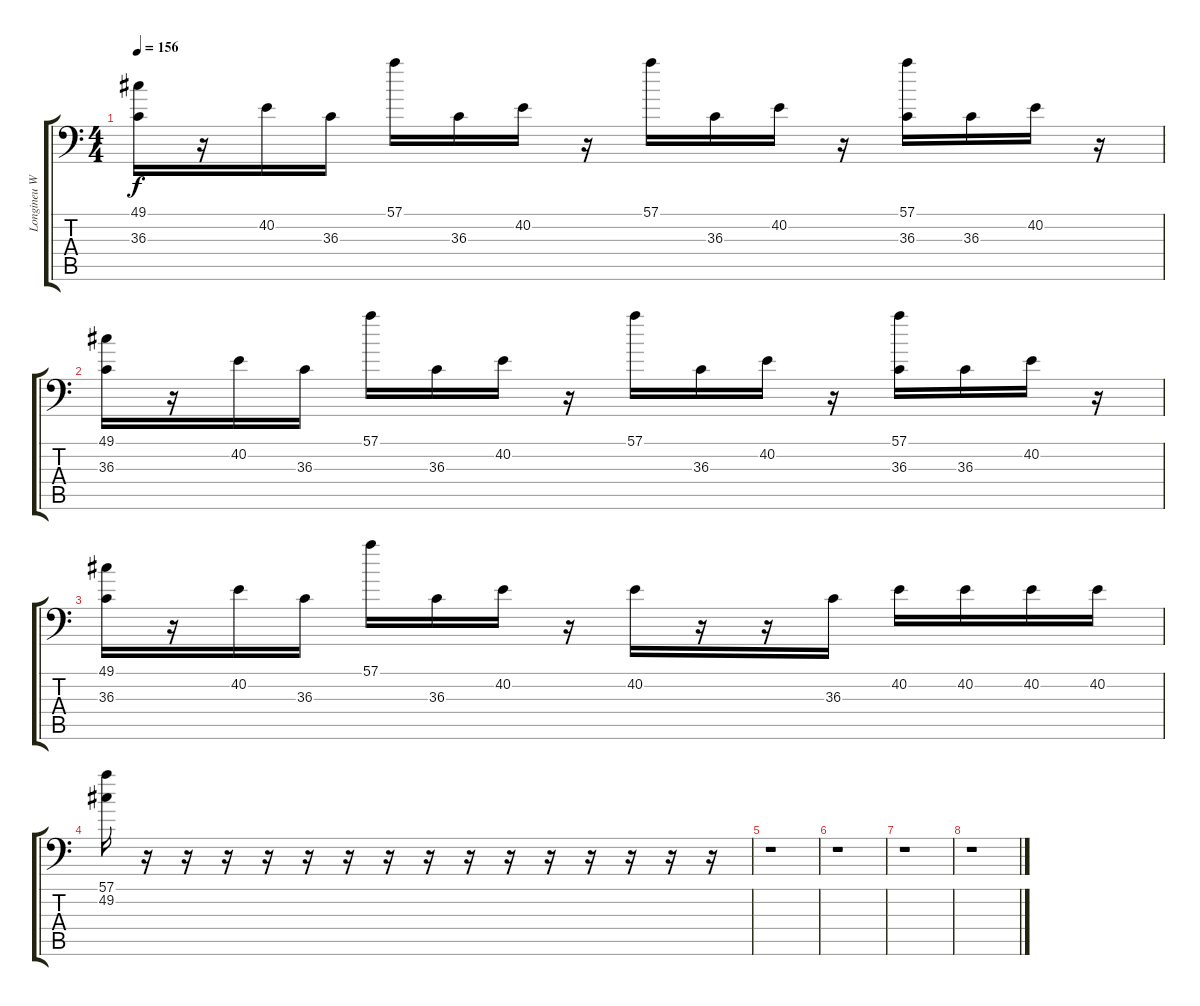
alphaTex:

\track ("Longineu W. Parsons III" "Longineu W") {instrument acousticgrandpiano}
\staff {score tabs}
\tuning (C-1 C-1 C-1 C-1 C-1 C-1) {hide}
\ts (4 4)
\tempo 156
\clef f4
\ks c
(49.1 36.3).16{dy f} r.16 40.2.16 36.3.16 57.1.16 36.3.16 40.2.16 r.16 57.1.16 36.3.16 40.2.16 r.16 (57.1 36.3).16 36.3.16 40.2.16 r.16 |
(49.1 36.3).16 r.16 40.2.16 36.3.16 57.1.16 36.3.16 40.2.16 r.16 57.1.16 36.3.16 40.2.16 r.16 (57.1 36.3).16 36.3.16 40.2.16 r.16 |
(49.1 36.3).16 r.16 40.2.16 36.3.16 57.1.16 36.3.16 40.2.16 r.16 40.2.16 r.16 r.16 36.3.16 40.2.16 40.2.16 40.2.16 40.2.16 |
(57.1 49.2).16 r.16 r.16 r.16 r.16 r.16 r.16 r.16 r.16 r.16 r.16 r.16 r.16 r.16 r.16 r.16 |
r.1 |
r.1 |
r.1 |
r.1
